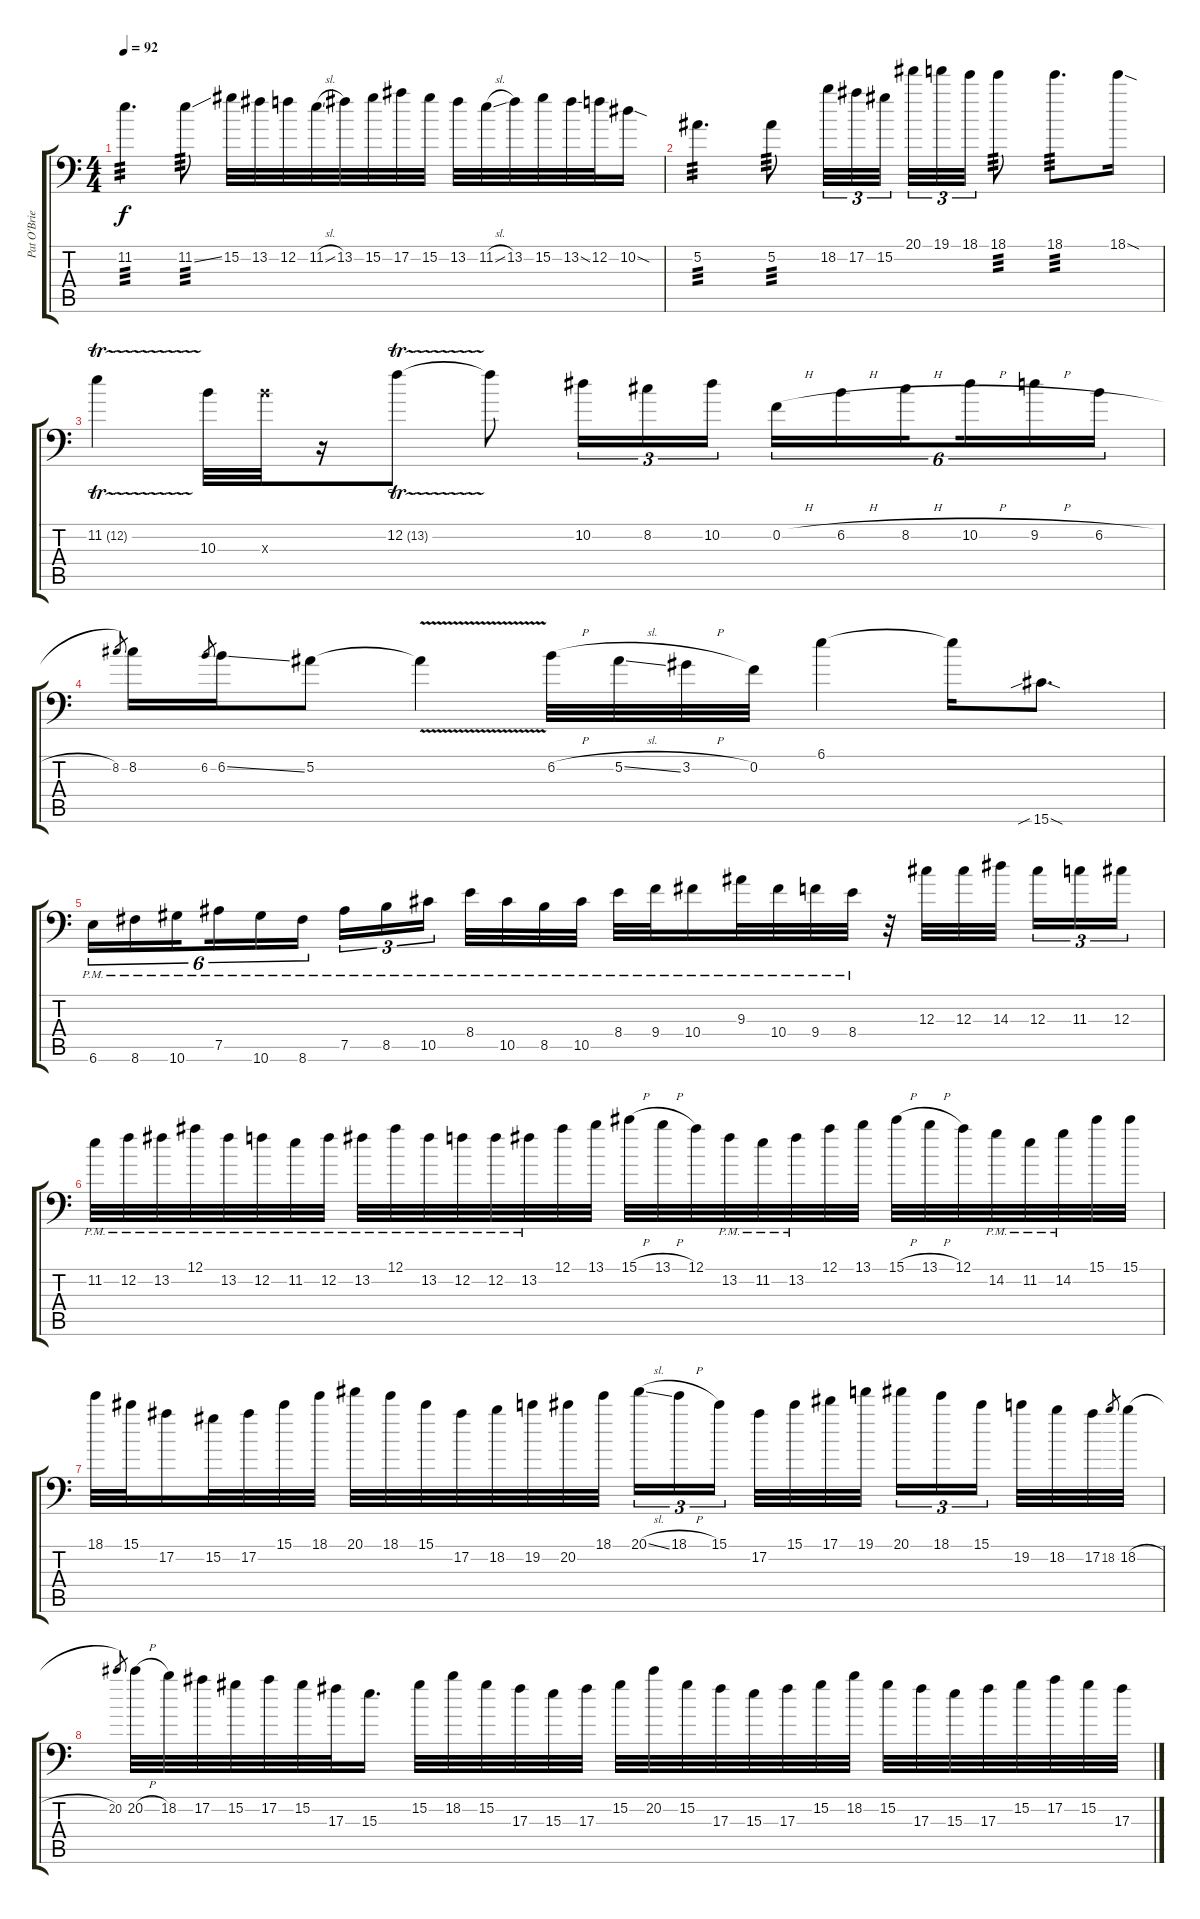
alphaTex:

\track ("Pat O'Brien (lead)" "Pat O'Brie") {instrument distortionguitar}
\staff {score tabs}
\tuning (Bb3 F3 Db3 Ab2 Eb2 Bb1) {hide}
\ts (4 4)
\tempo 92
\clef f4
\ks c
11.2.4{d tp 3 dy f} 11.2{ss}.8{tp 3} 15.2.32 13.2.32 12.2.32 11.2{sl}.32 13.2.32 15.2.32 17.2.32 15.2.32 13.2.32 11.2{sl}.32 13.2.32 15.2.32 13.2{ss}.32 12.2.32 10.2{sod}.16 |
5.2.4{d tp 3} 5.2.8{tp 3} 18.2.32{tu (3 2)} 17.2.32{tu (3 2)} 15.2.32{tu (3 2) beam splitsecondary} 20.1.32{tu (3 2)} 19.1.32{tu (3 2)} 18.1.32{tu (3 2)} 18.1.8{tp 3} 18.1.8{d tp 3} 18.1{sod}.16 |
11.2{tr (12 32)}.4 10.3.32 10.3{x}.32 r.16 12.2{tr (13 32)}.8 12.2{t}.8 10.2.16{tu (3 2)} 8.2.16{tu (3 2)} 10.2.16{tu (3 2)} 0.2{h}.16{tu (6 4)} 6.2{h}.16{tu (6 4)} 8.2{h}.16{tu (6 4) beam splitsecondary} 10.2{h}.16{tu (6 4)} 9.2{h}.16{tu (6 4)} 6.2{h}.16{tu (6 4)} |
8.2.8{gr} 8.2.16 6.2.8{gr} 6.2{ss}.16 5.2.8 5.2{v t}.4 6.2{h}.32 5.2{sl}.32 3.2{h}.32 0.2.32 6.1.4 6.1{t}.16 15.6{sib sod}.8{d} |
6.6{pm}.16{tu (6 4)} 8.6{pm}.16{tu (6 4)} 10.6{pm}.16{tu (6 4) beam splitsecondary} 7.5{pm}.16{tu (6 4)} 10.6{pm}.16{tu (6 4)} 8.6{pm}.16{tu (6 4)} 7.5{pm}.16{tu (3 2)} 8.5{pm}.16{tu (3 2)} 10.5{pm}.16{tu (3 2) beam splitsecondary} 8.4{pm}.32 10.5{pm}.32 8.5{pm}.32 10.5{pm}.32 8.4{pm}.32 9.4{pm}.32 10.4{pm}.16 9.3{pm}.32 10.4{pm}.32 9.4{pm}.32 8.4{pm}.32 r.32 12.3.32 12.3.32 14.3.32{beam splitsecondary} 12.3.16{tu (3 2)} 11.3.16{tu (3 2)} 12.3.16{tu (3 2)} |
11.2{pm}.32 12.2{pm}.32 13.2{pm}.32 12.1{pm}.32 13.2{pm}.32 12.2{pm}.32 11.2{pm}.32 12.2{pm}.32 13.2{pm}.32 12.1{pm}.32 13.2{pm}.32 12.2{pm}.32 12.2{pm}.32 13.2{pm}.32 12.1.32 13.1.32 15.1{h}.32 13.1{h}.32 12.1.32 13.2{pm}.32 11.2{pm}.32 13.2{pm}.32 12.1.32 13.1.32 15.1{h}.32 13.1{h}.32 12.1.32 14.2{pm}.32 11.2{pm}.32 14.2{pm}.32 15.1.32 15.1.32 |
18.1.32 15.1.32 17.2.16 15.2.32 17.2.32 15.1.32 18.1.32 20.1.32 18.1.32 15.1.32 17.2.32 18.2.32 19.2.32 20.2.32 18.1.32 20.1{sl}.16{tu (3 2)} 18.1{h}.16{tu (3 2)} 15.1.16{tu (3 2) beam splitsecondary} 17.2.32 15.1.32 17.1.32 19.1.32 20.1.16{tu (3 2)} 18.1.16{tu (3 2)} 15.1.16{tu (3 2) beam splitsecondary} 19.2.32 18.2.32 17.2.32 18.2.8{gr} 18.2{h}.32 |
20.2.8{gr} 20.2{h}.32 18.2.32 17.2.32 15.2.32 17.2.32 15.2.32 17.3.32 15.3.16{d} 15.2.32 18.2.32 15.2.32 17.3.32 15.3.32 17.3.32 15.2.32 20.2.32 15.2.32 17.3.32 15.3.32 17.3.32 15.2.32 18.2.32 15.2.32 17.3.32 15.3.32 17.3.32 15.2.32 17.2.32 15.2.32 17.3.32
